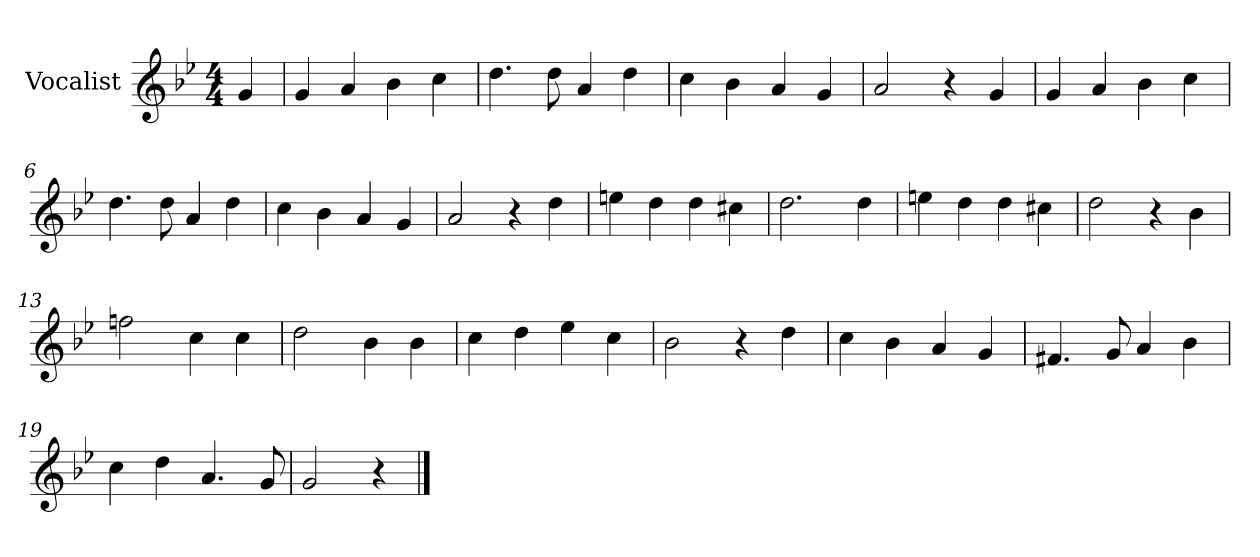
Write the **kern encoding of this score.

**kern
*part1
*staff1
*I"Vocalist
*k[b-e-]
*g:
*M4/4
=
4g
=1
4g
4a
4b-
4cc
=2
4.dd
8dd
4a
4dd
=3
4cc
4b-
4a
4g
=4
2a
4r
4g
=5
4g
4a
4b-
4cc
=6
4.dd
8dd
4a
4dd
=7
4cc
4b-
4a
4g
=8
2a
4r
4dd
=9
4een
4dd
4dd
4cc#X
=10
2.dd
4dd
=11
4een
4dd
4dd
4cc#X
=12
2dd
4r
4b-
=13
2ffn
4cc
4cc
=14
2dd
4b-
4b-
=15
4cc
4dd
4ee-
4cc
=16
2b-
4r
4dd
=17
4cc
4b-
4a
4g
=18
4.f#X
8g
4a
4b-
=19
4cc
4dd
4.a
8g
=20
2g
4r
==
*-
